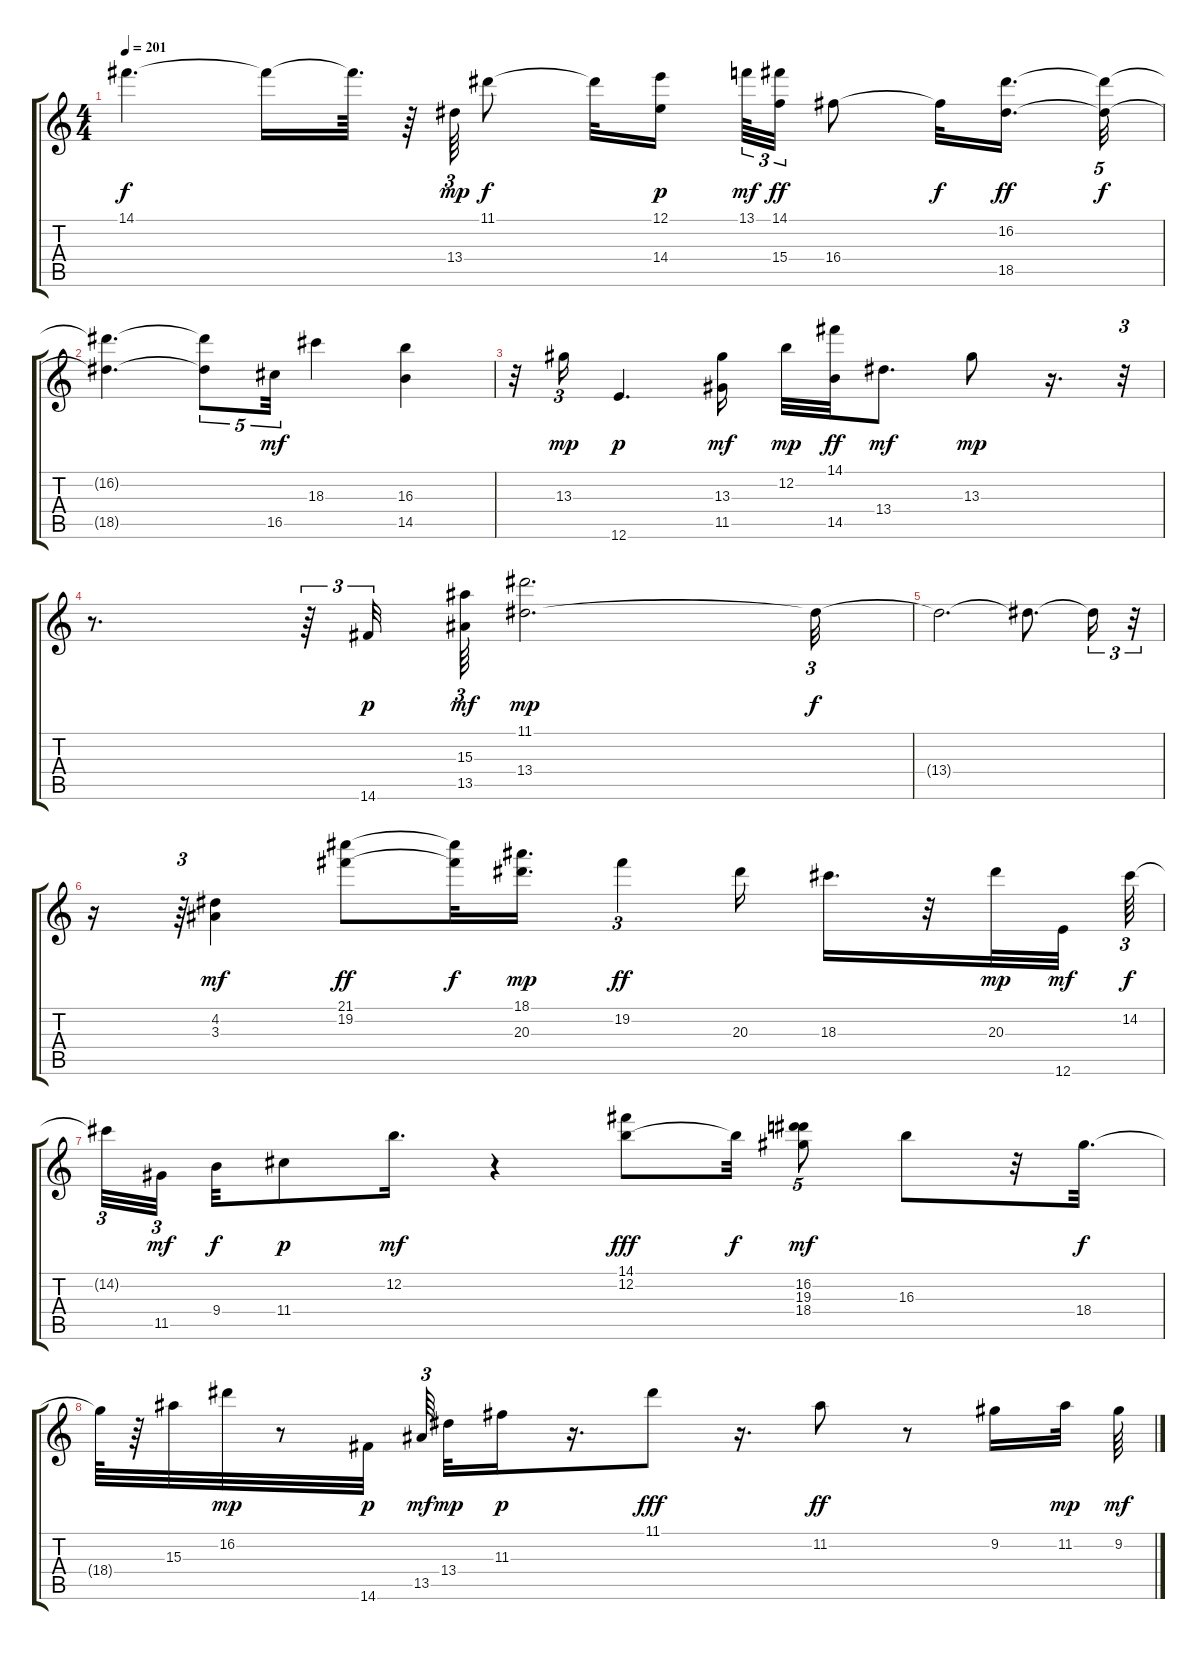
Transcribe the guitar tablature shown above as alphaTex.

\track "" {instrument acousticguitarnylon}
\staff {score tabs}
\tuning (E4 B3 G3 D3 A2 E2) {hide}
\ts (4 4)
\tempo 201
\clef g2
\ks c
14.1{t}.4{d dy f} 14.1{t}.16 14.1{t}.64{d} r.64 13.4.64{tu (3 2) dy mp} 11.1.8{dy f} 11.1{t}.32 (12.1 14.4).16{dy p} 13.1.64{tu (3 2) dy mf} (14.1 15.4).32{tu (3 2) dy ff} 16.4.8 16.4{t}.32{dy f} (16.2 18.5).16{d dy ff} (16.2{t} 18.5{t}).32{tu (5 4) dy f} |
(16.2{t} 18.5{t}).4{d} (16.2{t} 18.5{t}).8{tu (5 4)} 16.5.32{tu (5 4) dy mf} 18.3.4 (16.3 14.5).4 |
r.32 13.3.16{tu (3 2) dy mp} 12.6.4{d dy p} (13.3 11.5).16{dy mf} 12.2.32{dy mp} (14.1 14.5).32{dy ff} 13.4.8{d dy mf} 13.3.8{dy mp} r.16{d} r.32{tu (3 2)} |
r.8{d} r.64{tu (3 2)} 14.6.32{tu (3 2) dy p} (15.3 13.5).64{tu (3 2) dy mf} (11.1 13.4).2{d dy mp} 13.4{t}.32{tu (3 2) dy f} |
13.4{t}.2{d} 13.4{t}.8{d} 13.4{t}.16{tu (3 2)} r.32{tu (3 2)} |
r.16 r.64{tu (3 2)} (4.2 3.3).4{dy mf} (21.1 19.2).8{dy ff} (21.1{t} 19.2{t}).32{dy f} (18.1 20.3).16{d dy mp} 19.2.4{tu (3 2) dy ff} 20.3.16 18.3.16{d} r.32 20.3.32{dy mp} 12.6.32{dy mf} 14.2.64{tu (3 2) dy f} |
14.2{t}.32{tu (3 2)} 11.5.32{tu (3 2) dy mf} 9.4.32{dy f} 11.4.8{dy p} 12.2.16{d dy mf} r.4 (14.1 12.2).8{dy fff} 12.2{t}.32{dy f} (16.2 19.3 18.4).8{tu (5 4) dy mf} 16.3.8 r.32 18.4.32{d dy f} |
18.4{t}.64 r.64 15.3.32 16.2.32{dy mp} r.8 14.6.32{dy p} 13.5.64{tu (3 2) dy mf} 13.4.32{dy mp} 11.3.16{dy p} r.16{d} 11.1.8{dy fff} r.16{d} 11.2.8{dy ff} r.8 9.2.16 11.2.32{dy mp} 9.2.64{dy mf}
